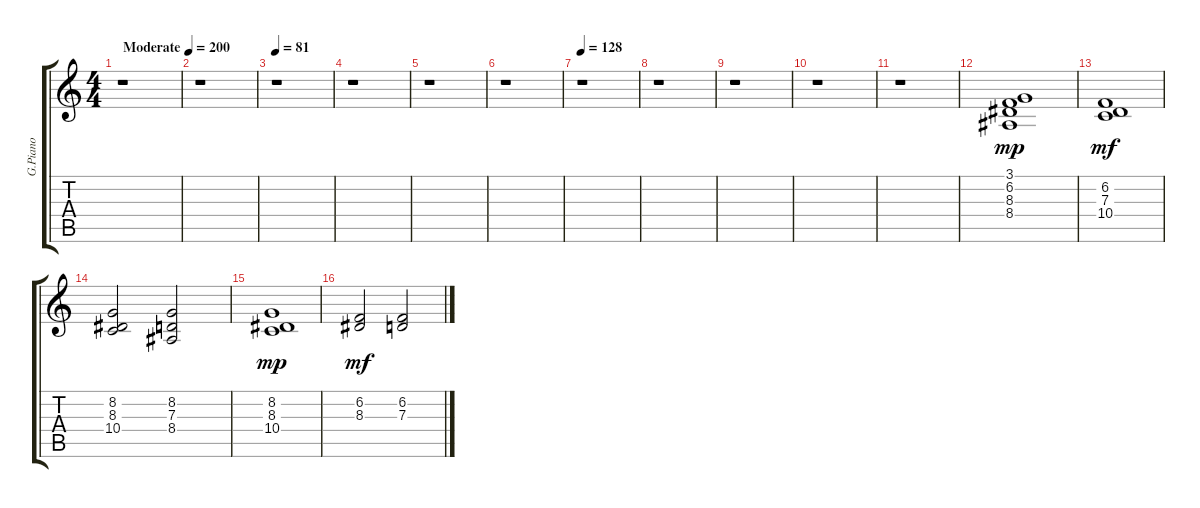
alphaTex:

\track ("G.Piano" "G.Piano") {instrument acousticgrandpiano}
\staff {score tabs}
\tuning (E4 B3 G3 D3 A2 E2) {hide}
\ts (4 4)
\tempo (200 "Moderate")
\clef g2
\ks c
r.1{dy mp instrument acousticgrandpiano} |
r.1 |
\tempo 81
r.1 |
r.1 |
r.1 |
r.1 |
\tempo 128
r.1 |
r.1 |
r.1 |
r.1 |
r.1 |
(3.1 6.2 8.3 8.4).1{balance 8} |
(6.2 7.3 10.4).1{dy mf} |
(8.2 8.3 10.4).2 (8.2 7.3 8.4).2 |
(8.2 8.3 10.4).1{dy mp} |
(6.2 8.3).2{dy mf} (6.2 7.3).2
